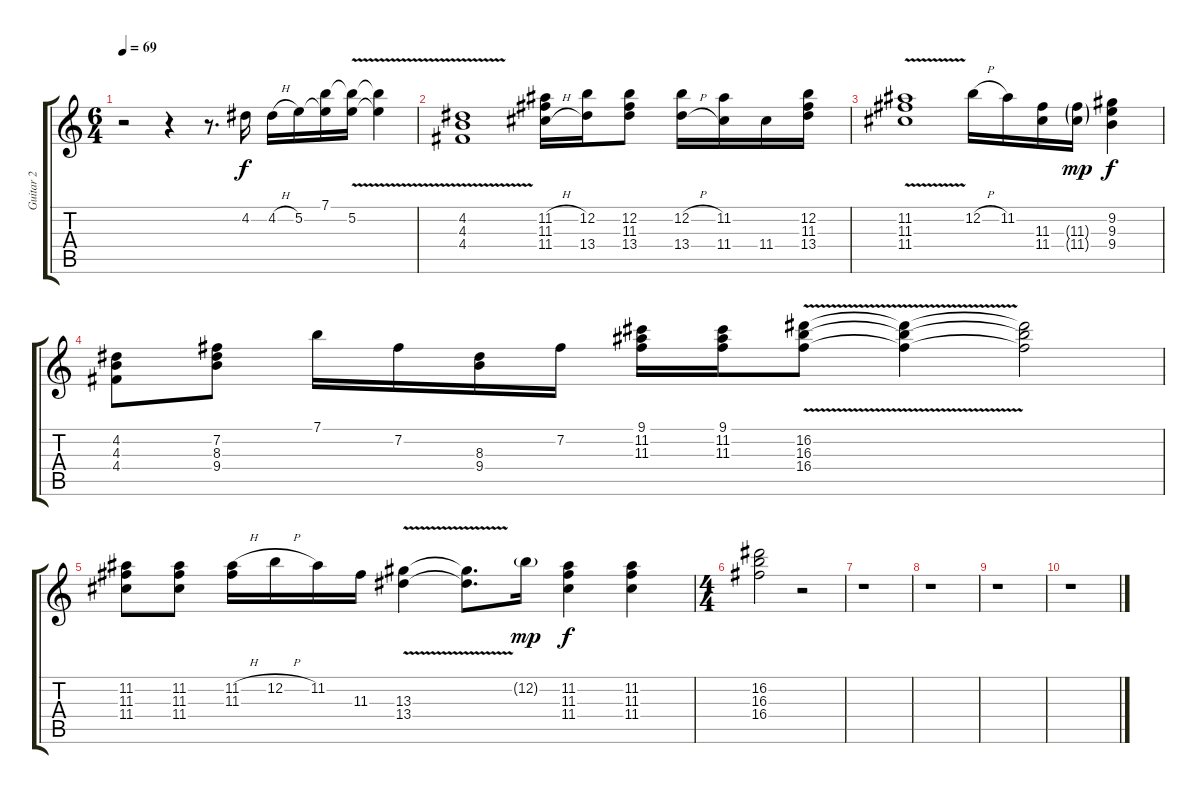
\track ("Guitar 2" "Guitar 2") {instrument distortionguitar}
\staff {score tabs}
\tuning (E4 B3 G3 D3 A2 E2) {hide}
\ts (6 4)
\tempo 69
\clef g2
\ks c
r.2{dy f} r.4 r.8{d} 4.2.16 4.2{h}.16 5.2.16 (7.1 5.2{t}).16 (7.1{v t} 5.2{v}).16 (7.1{t} 5.2{t}).4 |
(4.2{v} 4.3{v} 4.4{v}).1 (11.2{h} 11.3 11.4{h}).16 (12.2 13.4).16 (12.2 11.3 13.4).8 (12.2{h} 13.4{h}).16 (11.2 11.4).16 11.4.16 (12.2 11.3 13.4).16 |
(11.2{v} 11.3{v} 11.4{v}).1 12.2{h}.16 11.2.16 (11.3 11.4).16 (11.3{g} 11.4{g}).16{dy mp} (9.2 9.3 9.4).4{dy f} |
(4.2 4.3 4.4).8 (7.2 8.3 9.4).8 7.1.16 7.2.16 (8.3 9.4).16 7.2.16 (9.1 11.2 11.3).16 (9.1 11.2 11.3).16 (16.2{v} 16.3{v} 16.4{v}).8 (16.2{t} 16.3{t} 16.4{t}).4 (16.2{t} 16.3{t} 16.4{t}).2 |
(11.2 11.3 11.4).8 (11.2 11.3 11.4).8 (11.2{h} 11.3).16 12.2{h}.16 11.2.16 11.3.16 (13.3{v} 13.4{v}).4 (13.3{t} 13.4{t}).8{d} 12.2{g}.16{dy mp} (11.2 11.3 11.4).4{dy f} (11.2 11.3 11.4).4 |
\ts (4 4)
(16.2 16.3 16.4).2 r.2 |
r.1 |
r.1 |
r.1 |
r.1
